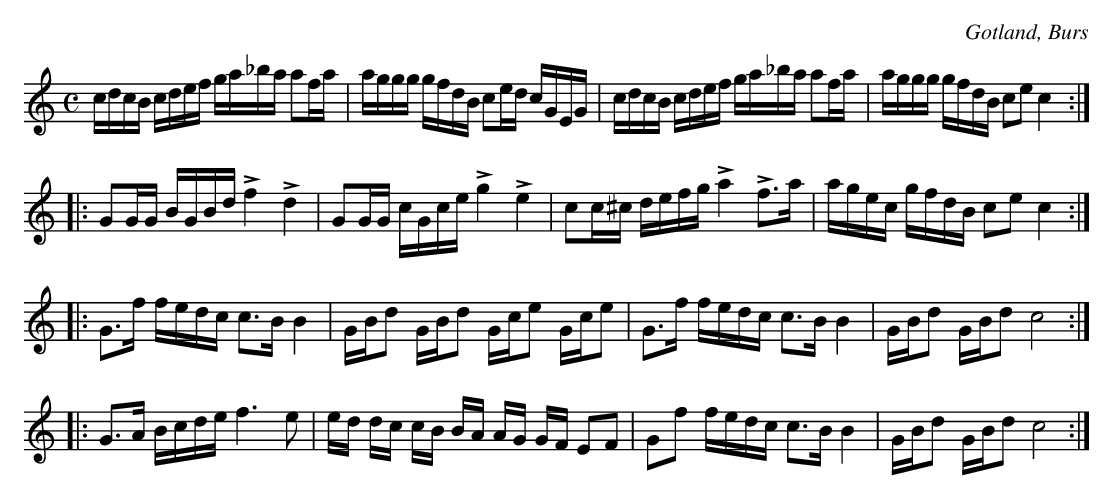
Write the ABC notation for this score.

X:1
T:
O:Gotland, Burs
M:C
L:1/16
K:C
cdcB cdef ga_ba a2fa|aggg gfdB c2ed cGEG|cdcB cdef ga_ba a2fa|aggg gfdB c2e2 c4:|
|:G2GG BGBd Lf4 Ld4|G2GG cGce Lg4 Le4|c2c^c defg La4 Lf3a|agec gfdB c2e2 c4:|
|:G3f fedc c3B B4|GBd2 GBd2 Gce2 Gce2|G3f fedc c3B B4|GBd2 GBd2 c8:|
|:G3A Bcde f6e2|ed dc cB BA AG GF E2F2|G2f2 fedc c3B B4|GBd2 GBd2 c8:|
